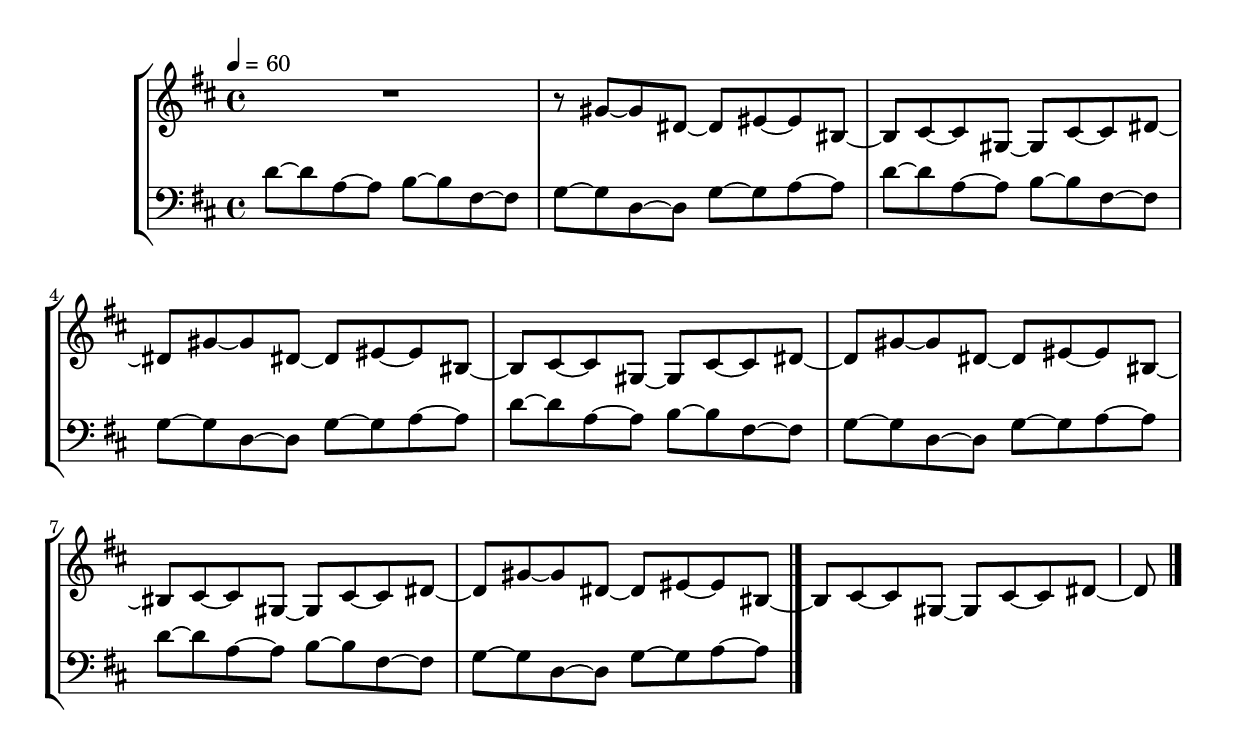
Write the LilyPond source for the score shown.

% LilyPond engraving system - http://www.lilypond.org/
%
% http://en.wikipedia.org/wiki/Pachelbel%27s_Canon

\version "2.16.0"
\include "articulate.ly"

keytempoetc = {
  \key d \major
  \time 4/4
  \tempo 4=60
}

groundbass = \relative d' {
  d8~ d a~ a b~ b fis~ fis g~ g d~ d g~ g a~ a
}

upper = \relative d' {
  \clef treble
  \keytempoetc
% A slight offset removes the harsh verticals, creates some interesting
% interactions around where the lines cross. (Offering a method to
% perhaps find interesting melodic material.)
  R1 r8
  \transpose d gis { \groundbass }
  \transpose d gis { \groundbass }
  \transpose d gis { \groundbass }
  \transpose d gis { \groundbass }
  \bar "|."
}

lower = \relative d' {
  \clef bass
  \keytempoetc
  \groundbass
  \groundbass
  \groundbass
  \groundbass
  \bar "|."
}

theblackdots = {
  <<
    \new StaffGroup <<
      \new Staff = "upper" \upper
      \new Staff = "lower" \lower
    >>
  >>
}

themusic = {
  <<
    \new Staff <<
%     \set Staff.midiInstrument = #"church organ"
      \set Staff.printPartCombineTexts = ##f
      \partcombine
      << \upper >>
      << \lower >>
    >>
  >>
}

\score {
  \theblackdots
  \layout { }
}
\score {
  \articulate { \themusic }
  \midi { }
}
